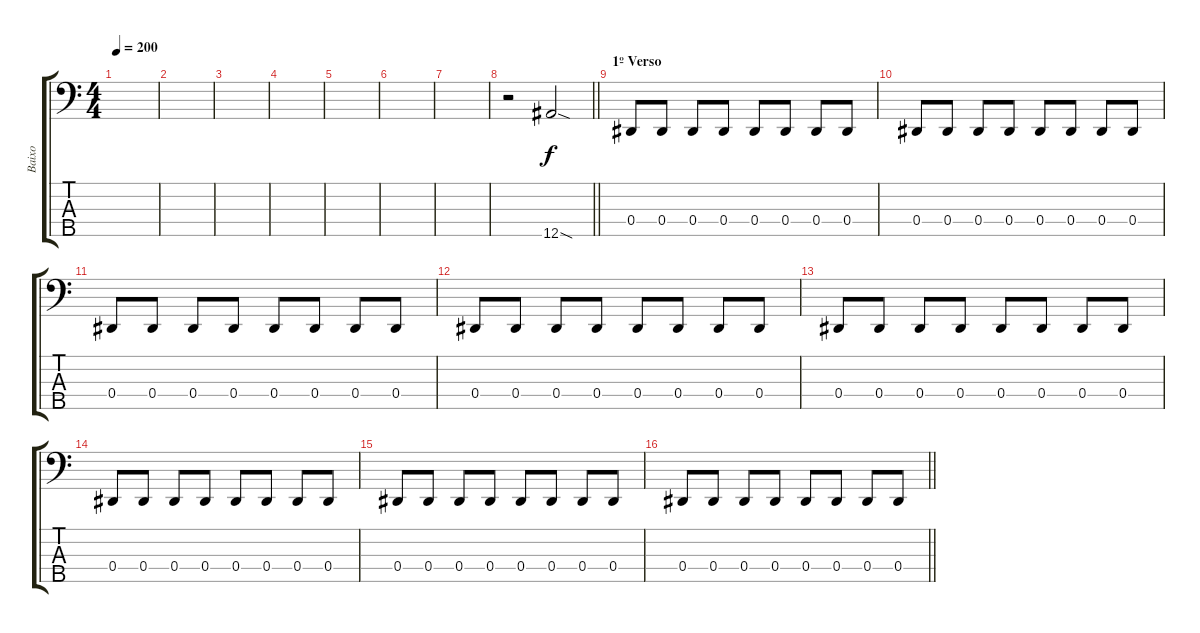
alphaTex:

\track ("Baixo" "Baixo") {instrument electricbassfinger}
\staff {score tabs}
\tuning (Gb2 Db2 Ab1 Eb1 Bb0) {hide}
\ts (4 4)
\tempo 200
\clef f4
\ks c
|
|
|
|
|
|
|
\barLineRight lightlight
r.2 12.5{sod}.2 |
\section ("" "1º Verso")
0.4.8 0.4.8 0.4.8 0.4.8 0.4.8 0.4.8 0.4.8 0.4.8 |
0.4.8 0.4.8 0.4.8 0.4.8 0.4.8 0.4.8 0.4.8 0.4.8 |
0.4.8 0.4.8 0.4.8 0.4.8 0.4.8 0.4.8 0.4.8 0.4.8 |
0.4.8 0.4.8 0.4.8 0.4.8 0.4.8 0.4.8 0.4.8 0.4.8 |
0.4.8 0.4.8 0.4.8 0.4.8 0.4.8 0.4.8 0.4.8 0.4.8 |
0.4.8 0.4.8 0.4.8 0.4.8 0.4.8 0.4.8 0.4.8 0.4.8 |
0.4.8 0.4.8 0.4.8 0.4.8 0.4.8 0.4.8 0.4.8 0.4.8 |
\barLineRight lightlight
0.4.8 0.4.8 0.4.8 0.4.8 0.4.8 0.4.8 0.4.8 0.4.8
